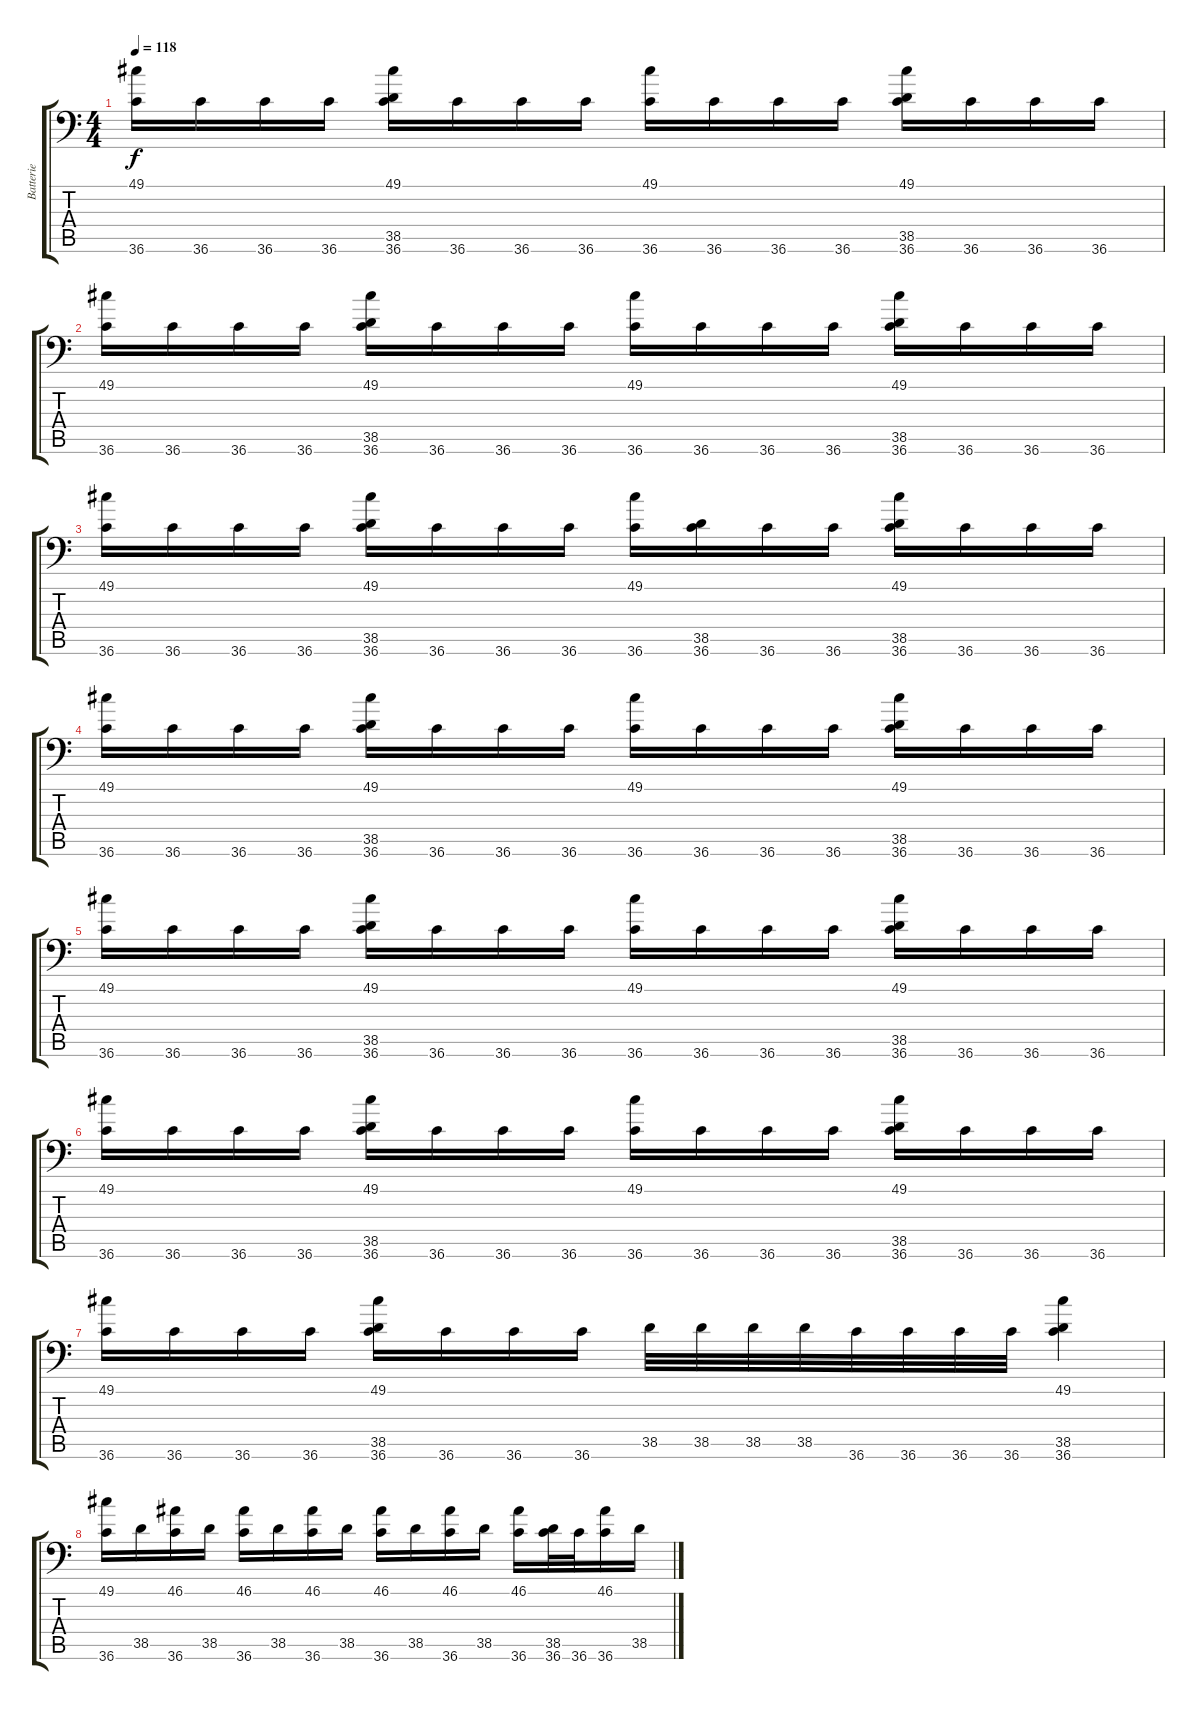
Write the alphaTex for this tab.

\track ("Batterie" "Batterie") {instrument acousticgrandpiano}
\staff {score tabs}
\tuning (C-1 C-1 C-1 C-1 C-1 C-1) {hide}
\ts (4 4)
\tempo 118
\clef f4
\ks c
(49.1 36.6).16{dy f} 36.6.16 36.6.16 36.6.16 (49.1 38.5 36.6).16 36.6.16 36.6.16 36.6.16 (49.1 36.6).16 36.6.16 36.6.16 36.6.16 (49.1 38.5 36.6).16 36.6.16 36.6.16 36.6.16 |
(49.1 36.6).16 36.6.16 36.6.16 36.6.16 (49.1 38.5 36.6).16 36.6.16 36.6.16 36.6.16 (49.1 36.6).16 36.6.16 36.6.16 36.6.16 (49.1 38.5 36.6).16 36.6.16 36.6.16 36.6.16 |
(49.1 36.6).16 36.6.16 36.6.16 36.6.16 (49.1 38.5 36.6).16 36.6.16 36.6.16 36.6.16 (49.1 36.6).16 (38.5 36.6).16 36.6.16 36.6.16 (49.1 38.5 36.6).16 36.6.16 36.6.16 36.6.16 |
(49.1 36.6).16 36.6.16 36.6.16 36.6.16 (49.1 38.5 36.6).16 36.6.16 36.6.16 36.6.16 (49.1 36.6).16 36.6.16 36.6.16 36.6.16 (49.1 38.5 36.6).16 36.6.16 36.6.16 36.6.16 |
(49.1 36.6).16 36.6.16 36.6.16 36.6.16 (49.1 38.5 36.6).16 36.6.16 36.6.16 36.6.16 (49.1 36.6).16 36.6.16 36.6.16 36.6.16 (49.1 38.5 36.6).16 36.6.16 36.6.16 36.6.16 |
(49.1 36.6).16 36.6.16 36.6.16 36.6.16 (49.1 38.5 36.6).16 36.6.16 36.6.16 36.6.16 (49.1 36.6).16 36.6.16 36.6.16 36.6.16 (49.1 38.5 36.6).16 36.6.16 36.6.16 36.6.16 |
(49.1 36.6).16 36.6.16 36.6.16 36.6.16 (49.1 38.5 36.6).16 36.6.16 36.6.16 36.6.16 38.5.32 38.5.32 38.5.32 38.5.32 36.6.32 36.6.32 36.6.32 36.6.32 (49.1 38.5 36.6).4 |
(49.1 36.6).16 38.5.16 (46.1 36.6).16 38.5.16 (46.1 36.6).16 38.5.16 (46.1 36.6).16 38.5.16 (46.1 36.6).16 38.5.16 (46.1 36.6).16 38.5.16 (46.1 36.6).16 (38.5 36.6).32 36.6.32 (46.1 36.6).16 38.5.16
